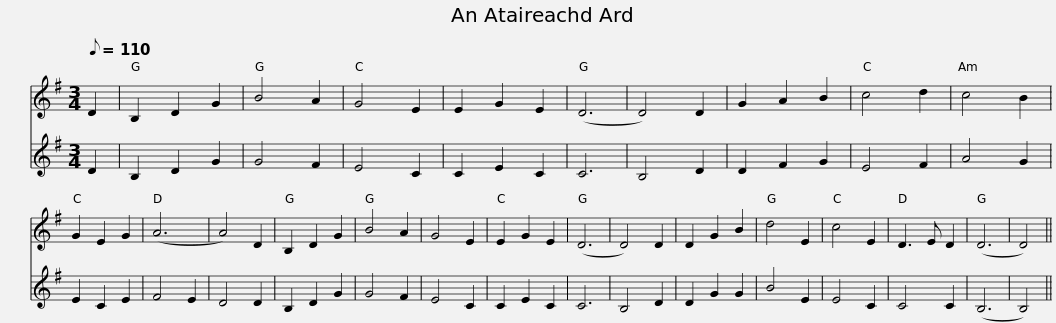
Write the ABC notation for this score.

X:1
%%score 1 2
L:1/8
Q:1/8=110
M:3/4
I:linebreak $
K:G
V:1 treble
V:2 treble
V:1
 D2 | B,2 D2 G2 | B4 A2 | G4 E2 | E2 G2 E2 | %5
 (D6 | D4) D2 | G2 A2 B2 | c4 d2 | c4 B2 | %10
 G2 E2 G2 | (A6 | A4) D2 | B,2 D2 G2 | B4 A2 |$ %15
 G4 E2 | E2 G2 E2 | (D6 | D4) D2 | D2 G2 B2 | %20
 d4 E2 | c4 E2 | D3 E D2 | (D6 | D4) || %25
V:2
 D2 | B,2 D2 G2 | G4 F2 | E4 C2 | C2 E2 C2 | %5
 C6 | B,4 D2 | D2 F2 G2 | E4 F2 | A4 G2 | %10
 E2 C2 E2 | F4 E2 | D4 D2 | B,2 D2 G2 | G4 F2 |$ %15
 E4 C2 | C2 E2 C2 | C6 | B,4 D2 | D2 G2 G2 | %20
 B4 E2 | E4 C2 | C4 C2 | (B,6 | B,4) || %25
